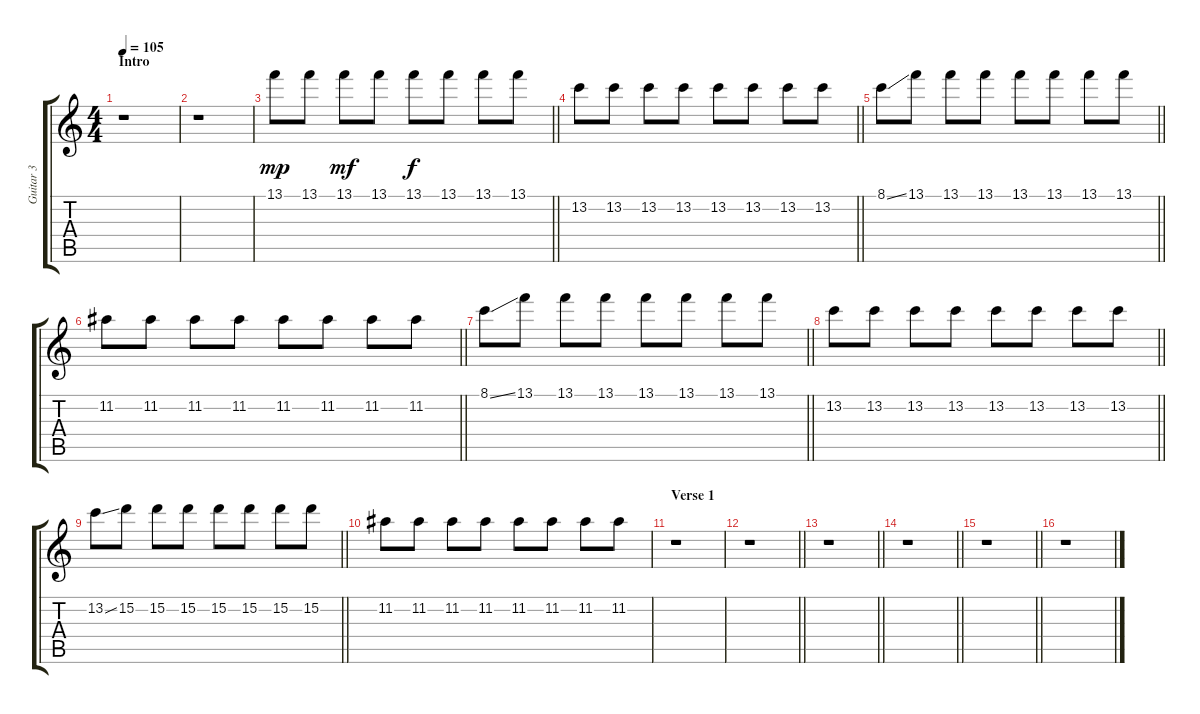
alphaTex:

\track ("Guitar 3" "Guitar 3") {instrument overdrivenguitar}
\staff {score tabs}
\tuning (E4 B3 G3 D3 A2 E2) {hide}
\ts (4 4)
\section ("" "Intro")
\tempo 105
\clef g2
\ks c
r.1{dy mp instrument overdrivenguitar} |
r.1 |
\barLineRight lightlight
13.1.8 13.1.8 13.1.8{dy mf} 13.1.8 13.1.8{dy f} 13.1.8 13.1.8 13.1.8 |
\barLineRight lightlight
13.2.8 13.2.8 13.2.8 13.2.8 13.2.8 13.2.8 13.2.8 13.2.8 |
\barLineRight lightlight
8.1{ss}.8 13.1.8 13.1.8 13.1.8 13.1.8 13.1.8 13.1.8 13.1.8 |
\barLineRight lightlight
11.2.8 11.2.8 11.2.8 11.2.8 11.2.8 11.2.8 11.2.8 11.2.8 |
\barLineRight lightlight
8.1{ss}.8 13.1.8 13.1.8 13.1.8 13.1.8 13.1.8 13.1.8 13.1.8 |
\barLineRight lightlight
13.2.8 13.2.8 13.2.8 13.2.8 13.2.8 13.2.8 13.2.8 13.2.8 |
\barLineRight lightlight
13.2{ss}.8 15.2.8 15.2.8 15.2.8 15.2.8 15.2.8 15.2.8 15.2.8 |
11.2.8 11.2.8 11.2.8 11.2.8 11.2.8 11.2.8 11.2.8 11.2.8 |
\section ("" "Verse 1")
r.1 |
\barLineRight lightlight
r.1 |
\barLineRight lightlight
r.1 |
\barLineRight lightlight
r.1 |
\barLineRight lightlight
r.1 |
r.1
